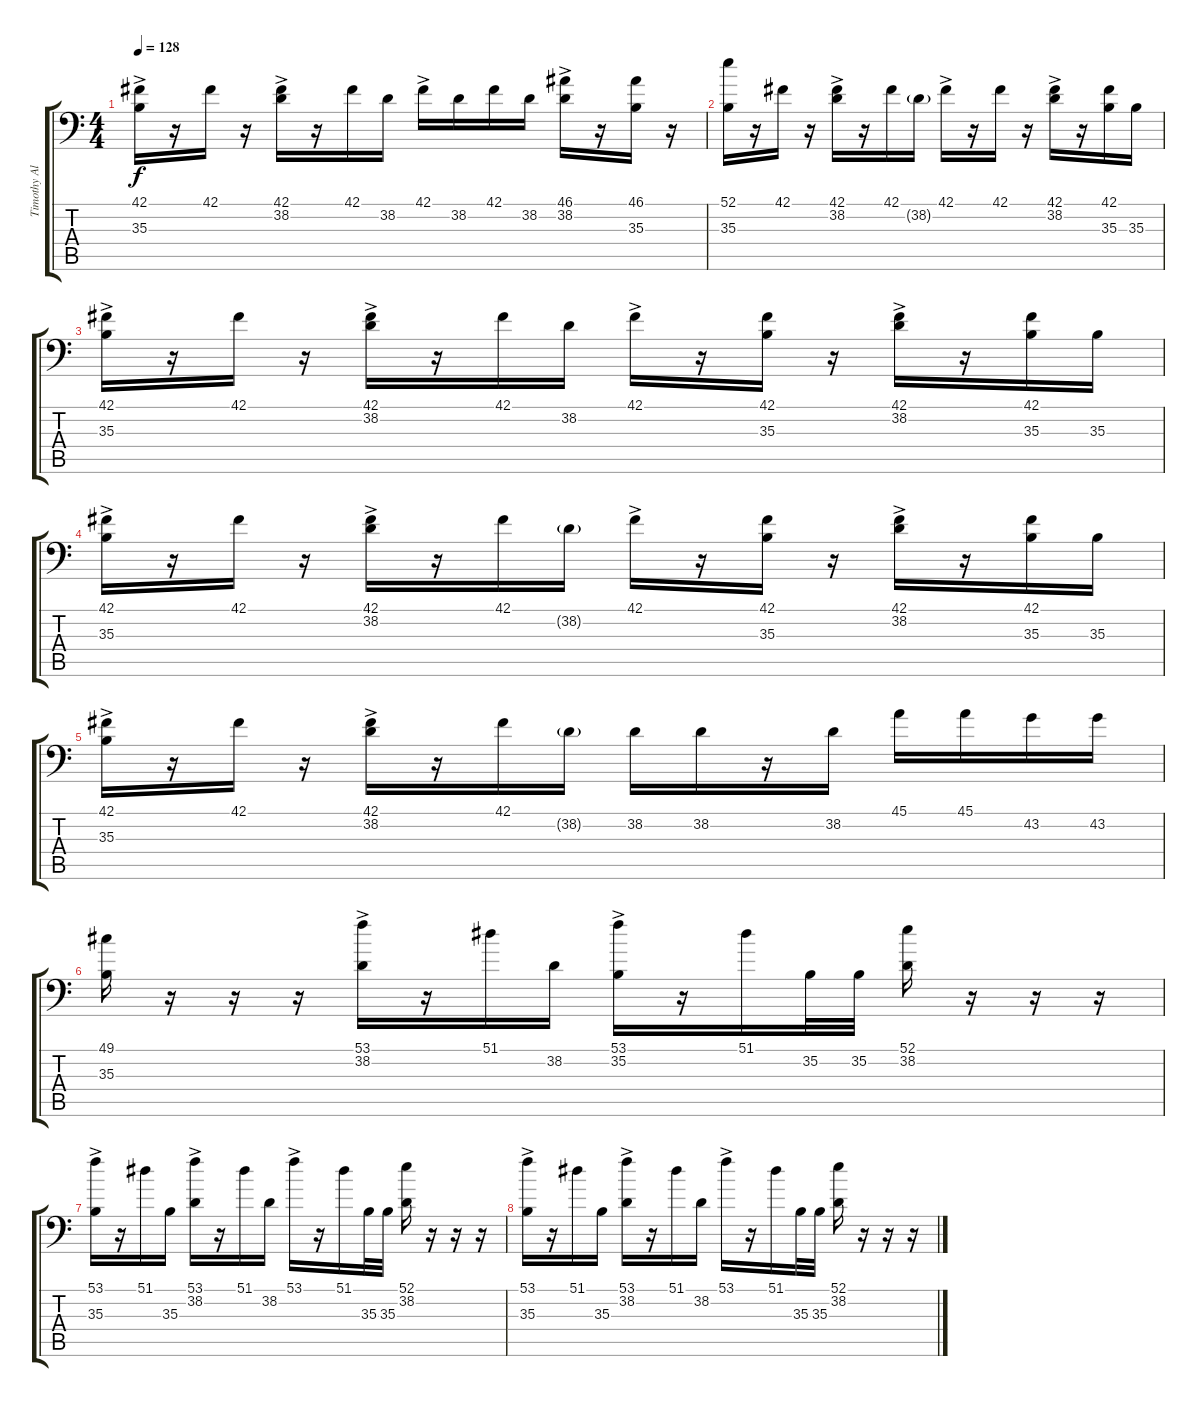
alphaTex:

\track ("Timothy Alexander" "Timothy Al") {instrument acousticgrandpiano}
\staff {score tabs}
\tuning (C-1 C-1 C-1 C-1 C-1 C-1) {hide}
\ts (4 4)
\tempo 128
\clef f4
\ks c
(42.1{ac} 35.3).16{dy f} r.16 42.1.16 r.16 (42.1{ac} 38.2).16 r.16 42.1.16 38.2.16 42.1{ac}.16 38.2.16 42.1.16 38.2.16 (46.1{ac} 38.2).16 r.16 (46.1 35.3).16 r.16 |
(52.1 35.3).16 r.16 42.1.16 r.16 (42.1{ac} 38.2).16 r.16 42.1.16 38.2{g}.16 42.1{ac}.16 r.16 42.1.16 r.16 (42.1{ac} 38.2).16 r.16 (42.1 35.3).16 35.3.16 |
(42.1{ac} 35.3).16 r.16 42.1.16 r.16 (42.1{ac} 38.2).16 r.16 42.1.16 38.2.16 42.1{ac}.16 r.16 (42.1 35.3).16 r.16 (42.1{ac} 38.2).16 r.16 (42.1 35.3).16 35.3.16 |
(42.1{ac} 35.3).16 r.16 42.1.16 r.16 (42.1{ac} 38.2).16 r.16 42.1.16 38.2{g}.16 42.1{ac}.16 r.16 (42.1 35.3).16 r.16 (42.1{ac} 38.2).16 r.16 (42.1 35.3).16 35.3.16 |
(42.1{ac} 35.3).16 r.16 42.1.16 r.16 (42.1{ac} 38.2).16 r.16 42.1.16 38.2{g}.16 38.2.16 38.2.16 r.16 38.2.16 45.1.16 45.1.16 43.2.16 43.2.16 |
(49.1 35.3).16 r.16 r.16 r.16 (53.1{ac} 38.2).16 r.16 51.1.16 38.2.16 (53.1{ac} 35.2).16 r.16 51.1.16 35.2.32 35.2.32 (52.1 38.2).16 r.16 r.16 r.16 |
(53.1{ac} 35.3).16 r.16 51.1.16 35.3.16 (53.1{ac} 38.2).16 r.16 51.1.16 38.2.16 53.1{ac}.16 r.16 51.1.16 35.3.32 35.3.32 (52.1 38.2).16 r.16 r.16 r.16 |
(53.1{ac} 35.3).16 r.16 51.1.16 35.3.16 (53.1{ac} 38.2).16 r.16 51.1.16 38.2.16 53.1{ac}.16 r.16 51.1.16 35.3.32 35.3.32 (52.1 38.2).16 r.16 r.16 r.16
